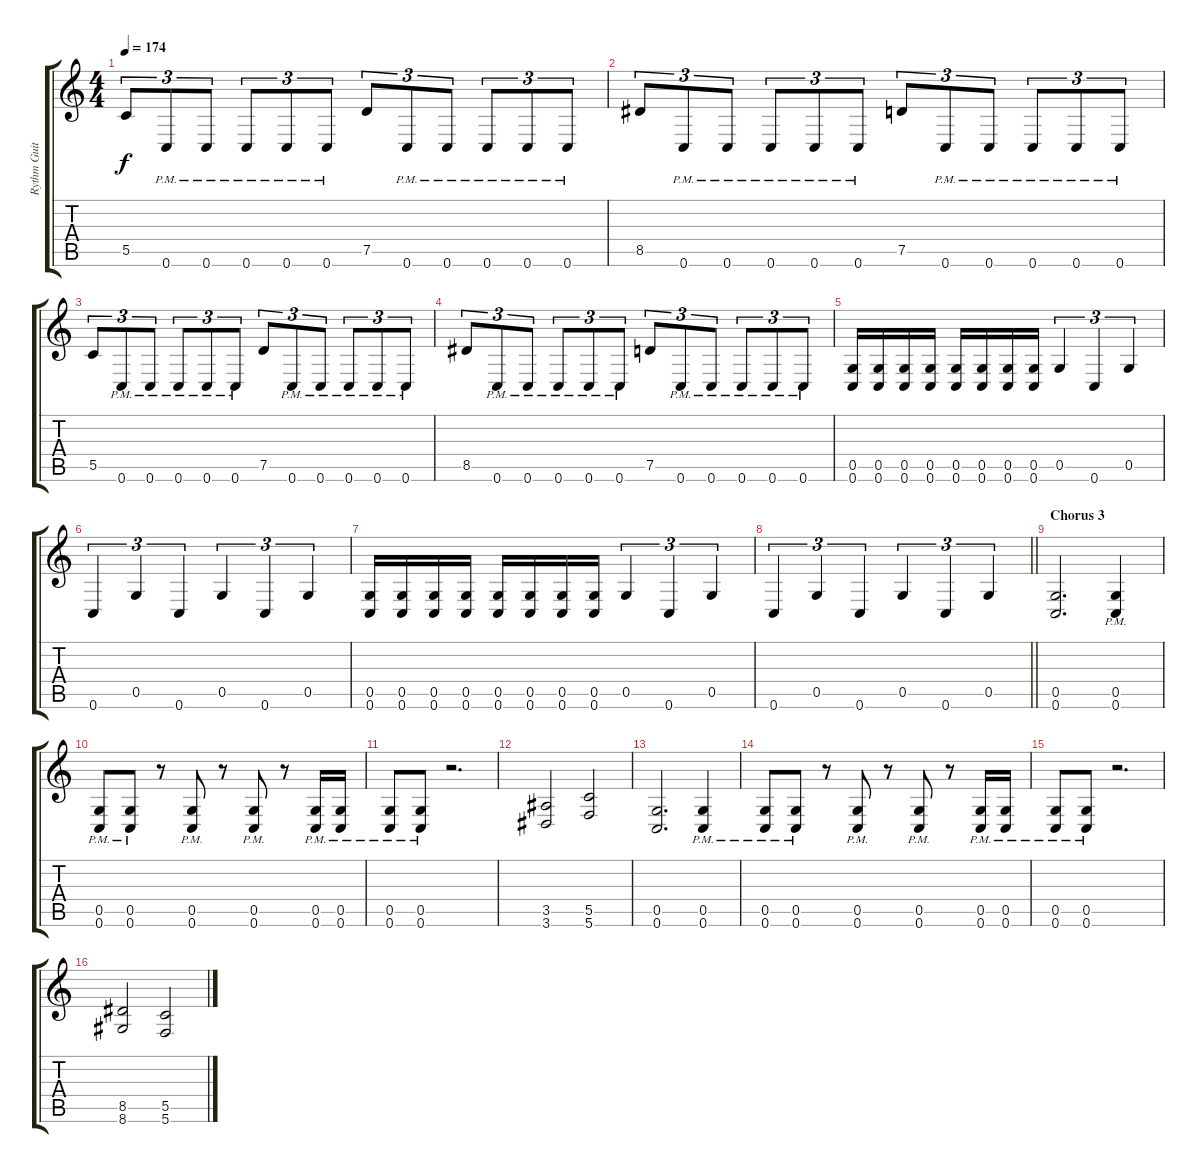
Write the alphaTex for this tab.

\track ("Rythm Guitar (Mätze)" "Rythm Guit") {instrument distortionguitar}
\staff {score tabs}
\tuning (D4 A3 F3 C3 G2 C2) {hide}
\ts (4 4)
\tempo 174
\clef g2
\ks c
5.5.8{tu (3 2) dy f} 0.6{pm}.8{tu (3 2)} 0.6{pm}.8{tu (3 2)} 0.6{pm}.8{tu (3 2)} 0.6{pm}.8{tu (3 2)} 0.6{pm}.8{tu (3 2)} 7.5.8{tu (3 2)} 0.6{pm}.8{tu (3 2)} 0.6{pm}.8{tu (3 2)} 0.6{pm}.8{tu (3 2)} 0.6{pm}.8{tu (3 2)} 0.6{pm}.8{tu (3 2)} |
8.5.8{tu (3 2)} 0.6{pm}.8{tu (3 2)} 0.6{pm}.8{tu (3 2)} 0.6{pm}.8{tu (3 2)} 0.6{pm}.8{tu (3 2)} 0.6{pm}.8{tu (3 2)} 7.5.8{tu (3 2)} 0.6{pm}.8{tu (3 2)} 0.6{pm}.8{tu (3 2)} 0.6{pm}.8{tu (3 2)} 0.6{pm}.8{tu (3 2)} 0.6{pm}.8{tu (3 2)} |
5.5.8{tu (3 2)} 0.6{pm}.8{tu (3 2)} 0.6{pm}.8{tu (3 2)} 0.6{pm}.8{tu (3 2)} 0.6{pm}.8{tu (3 2)} 0.6{pm}.8{tu (3 2)} 7.5.8{tu (3 2)} 0.6{pm}.8{tu (3 2)} 0.6{pm}.8{tu (3 2)} 0.6{pm}.8{tu (3 2)} 0.6{pm}.8{tu (3 2)} 0.6{pm}.8{tu (3 2)} |
8.5.8{tu (3 2)} 0.6{pm}.8{tu (3 2)} 0.6{pm}.8{tu (3 2)} 0.6{pm}.8{tu (3 2)} 0.6{pm}.8{tu (3 2)} 0.6{pm}.8{tu (3 2)} 7.5.8{tu (3 2)} 0.6{pm}.8{tu (3 2)} 0.6{pm}.8{tu (3 2)} 0.6{pm}.8{tu (3 2)} 0.6{pm}.8{tu (3 2)} 0.6{pm}.8{tu (3 2)} |
(0.5 0.6).16 (0.5 0.6).16 (0.5 0.6).16 (0.5 0.6).16 (0.5 0.6).16 (0.5 0.6).16 (0.5 0.6).16 (0.5 0.6).16 0.5.4{tu (3 2)} 0.6.4{tu (3 2)} 0.5.4{tu (3 2)} |
0.6.4{tu (3 2)} 0.5.4{tu (3 2)} 0.6.4{tu (3 2)} 0.5.4{tu (3 2)} 0.6.4{tu (3 2)} 0.5.4{tu (3 2)} |
(0.5 0.6).16 (0.5 0.6).16 (0.5 0.6).16 (0.5 0.6).16 (0.5 0.6).16 (0.5 0.6).16 (0.5 0.6).16 (0.5 0.6).16 0.5.4{tu (3 2)} 0.6.4{tu (3 2)} 0.5.4{tu (3 2)} |
\barLineRight lightlight
0.6.4{tu (3 2)} 0.5.4{tu (3 2)} 0.6.4{tu (3 2)} 0.5.4{tu (3 2)} 0.6.4{tu (3 2)} 0.5.4{tu (3 2)} |
\section ("" "Chorus 3")
(0.5 0.6).2{d} (0.5{pm} 0.6{pm}).4 |
(0.5{pm} 0.6{pm}).8 (0.5{pm} 0.6{pm}).8 r.8 (0.5{pm} 0.6{pm}).8 r.8 (0.5{pm} 0.6{pm}).8 r.8 (0.5{pm} 0.6{pm}).16 (0.5{pm} 0.6{pm}).16 |
(0.5{pm} 0.6{pm}).8 (0.5{pm} 0.6{pm}).8 r.2{d} |
(3.5 3.6).2 (5.5 5.6).2 |
(0.5 0.6).2{d} (0.5{pm} 0.6{pm}).4 |
(0.5{pm} 0.6{pm}).8 (0.5{pm} 0.6{pm}).8 r.8 (0.5{pm} 0.6{pm}).8 r.8 (0.5{pm} 0.6{pm}).8 r.8 (0.5{pm} 0.6{pm}).16 (0.5{pm} 0.6{pm}).16 |
(0.5{pm} 0.6{pm}).8 (0.5{pm} 0.6{pm}).8 r.2{d} |
(8.5 8.6).2 (5.5 5.6).2
